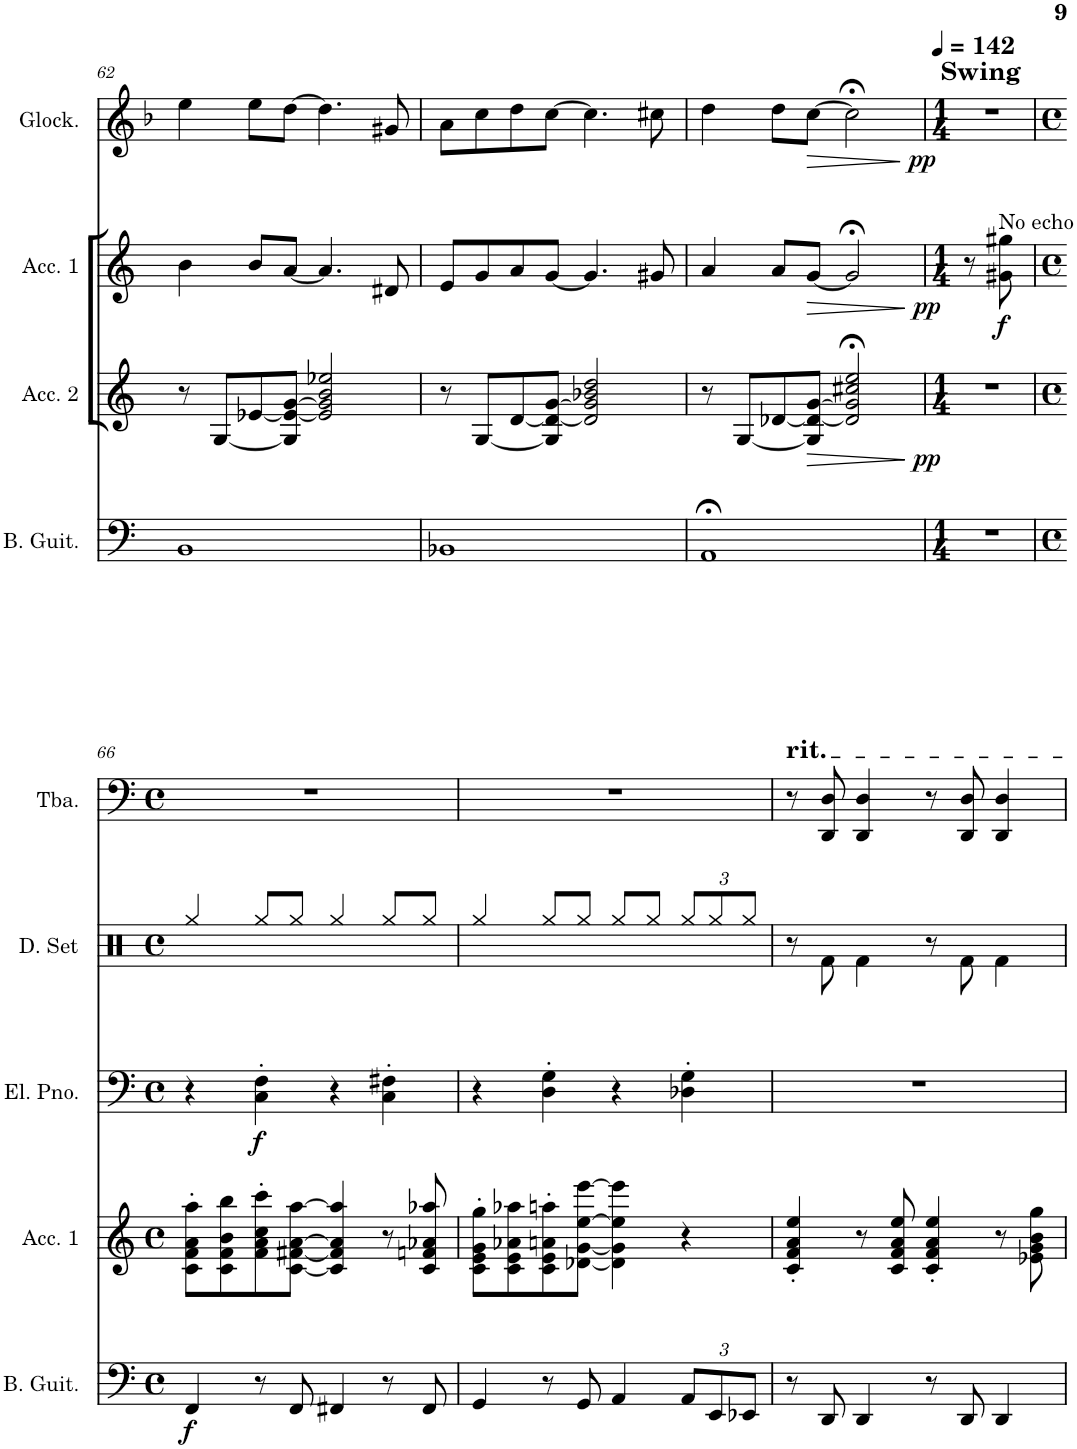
**kern	**dynam	**kern	**dynam	**kern	**kern	**dynam	**kern	**dynam	**kern	**dynam	**kern	**kern	**kern
*part9	*part9	*part8	*part8	*part7	*part6	*part6	*part5	*part5	*part4	*part4	*part3	*part2	*part1
*staff9	*staff9	*staff8	*staff8	*staff7	*staff6	*staff6	*staff5	*staff5	*staff4	*staff4	*staff3	*staff2	*staff1
*I"Bass Guitar	*	*I"Accordion 2	*	*I"Accordion	*I"Accordion 1	*	*I"Electric Piano	*	*I"Glockenspiel	*	*I"Tuba	*I"Ocarina	*I"Piccolo
*I'B. Guit.	*	*I'Acc. 2	*	*I'Acc	*I'Acc. 1	*	*I'El. Pno.	*	*I'Glock.	*	*I'Tba.	*I'Oc.	*I'Picc.
!!LO:PB:g=z
*clefF4	*	*clefG2	*	*clefG2	*clefG2	*	*clefF4	*	*clefG2	*	*clefF4	*clefG2	*clefG2
*	*	*	*	*	*	*	*	*	*	*	*	*	*Trd-7c-12
*k[]	*	*k[]	*	*k[]	*k[]	*	*k[]	*	*k[b-]	*	*k[]	*k[]	*k[]
*M4/4	*	*M4/4	*	*M4/4	*M4/4	*	*M4/4	*	*M4/4	*	*M4/4	*M4/4	*M4/4
*met(c)	*	*met(c)	*	*met(c)	*met(c)	*	*met(c)	*	*met(c)	*	*met(c)	*met(c)	*met(c)
=62	=62	=62	=62	=62	=62	=62	=62	=62	=62	=62	=62	=62	=62
1BB	.	8r	.	16a]	4b\	.	1r	.	4ee\	.	1r	1r	1r
.	.	.	.	4b	.	.	.	.	.	.	.	.	.
.	.	[8G/L	.	.	.	.	.	.	.	.	.	.	.
.	.	[8e-X/	.	.	8b/L	.	.	.	8ee\L	.	.	.	.
.	.	.	.	8b/L	.	.	.	.	.	.	.	.	.
.	.	8G/] 8e-/_ [8g/J	.	.	[8a/J	.	.	.	[8dd\J	.	.	.	.
.	.	.	.	[8a/J	.	.	.	.	.	.	.	.	.
.	.	2e-/] 2g/] 2b/ 2ee-X/	.	.	4.a/]	.	.	.	4.dd\]	.	.	.	.
.	.	.	.	4.a]	.	.	.	.	.	.	.	.	.
.	.	.	.	.	8d#X/	.	.	.	8g#X/	.	.	.	.
.	.	.	.	[16d#X	.	.	.	.	.	.	.	.	.
=63	=63	=63	=63	=63	=63	=63	=63	=63	=63	=63	=63	=63	=63
1BB-X	.	8r	.	16d#/KL]	8e/L	.	1r	.	8a\L	.	1r	1r	1r
.	.	.	.	8e/	.	.	.	.	.	.	.	.	.
.	.	[8G/L	.	.	8g/	.	.	.	8cc\	.	.	.	.
.	.	.	.	8g/J	.	.	.	.	.	.	.	.	.
.	.	[8d/	.	.	8a/	.	.	.	8dd\	.	.	.	.
.	.	.	.	8a/L	.	.	.	.	.	.	.	.	.
.	.	8G/] 8d/_ [8g/J	.	.	[8g/J	.	.	.	[8cc\J	.	.	.	.
.	.	.	.	[8g/J	.	.	.	.	.	.	.	.	.
.	.	2d/] 2g/] 2b-X/ 2dd/	.	.	4.g/]	.	.	.	4.cc\]	.	.	.	.
.	.	.	.	4.g]	.	.	.	.	.	.	.	.	.
.	.	.	.	.	8g#X/	.	.	.	8cc#X\	.	.	.	.
.	.	.	.	[16g#X	.	.	.	.	.	.	.	.	.
=64	=64	=64	=64	=64	=64	=64	=64	=64	=64	=64	=64	=64	=64
1AA;<	.	8r	.	16g#]	4a/	.	1r	.	4dd\	.	1r	1r	1r
.	.	.	.	4a	.	.	.	.	.	.	.	.	.
.	.	[8G/L	.	.	.	.	.	.	.	.	.	.	.
.	.	[8d-X/	.	.	8a/L	.	.	.	8dd\L	.	.	.	.
.	.	.	.	8a/L	.	.	.	.	.	.	.	.	.
!	!	!	!LO:HP:b	!	!	!LO:HP:b	!	!	!	!LO:HP:b	!	!	!
.	.	8G/] 8d-/_ [8g/J	>	.	[8g/J	>	.	.	[8cc\J	>	.	.	.
.	.	.	.	[8gn/J	.	.	.	.	.	.	.	.	.
!	!	!	!LO:DY:n=1:b	!	!	!LO:DY:n=1:b	!	!	!	!LO:DY:n=1:b	!	!	!
.	.	2d-/];< 2g/];< 2cc#X/;< 2ee/;<	] pp	.	2g;</]	] pp	.	.	2cc;<\]	] pp	.	.	.
.	.	.	.	4..g]	.	.	.	.	.	.	.	.	.
=65	=65	=65	=65	=65	=65	=65	=65	=65	=65	=65	=65	=65	=65
*M1/4	*	*M1/4	*	*M1/4	*M1/4	*	*M1/4	*	*M1/4	*	*M1/4	*M1/4	*M1/4
*	*	*	*	*	*	*	*	*	*	*	*	*	*MM142
!	!	!	!	!	!	!	!	!	!	!	!	!	!LO:TX:a:B:t=Swing
4r	.	4r	.	4r	8r	.	4r	.	4r	.	4r	4r	4r
!	!	!	!	!	!LO:TX:a:t=No echo	!	!	!	!	!	!	!	!
!	!	!	!	!	!	!LO:DY:b	!	!	!	!	!	!	!
.	.	.	.	.	8g#X\ 8gg#X\	f	.	.	.	.	.	.	.
!!LO:LB:g=z
=66	=66	=66	=66	=66	=66	=66	=66	=66	=66	=66	=66	=66	=66
*M4/4	*	*M4/4	*	*M4/4	*M4/4	*	*M4/4	*	*M4/4	*	*M4/4	*M4/4	*M4/4
*met(c)	*	*met(c)	*	*met(c)	*met(c)	*	*met(c)	*	*met(c)	*	*met(c)	*met(c)	*met(c)
!	!LO:DY:b	!	!	!	!	!	!	!	!	!	!	!	!
4FF/	f	1r	.	1r	8c\' 8f\' 8a\' 8aa\'L	.	4r	.	1r	.	1r	1r	1r
.	.	.	.	.	8c\ 8f\ 8b\ 8bb\	.	.	.	.	.	.	.	.
!	!	!	!	!	!	!	!	!LO:DY:b	!	!	!	!	!
8r	.	.	.	.	8f\' 8a\' 8cc\' 8ccc\'	.	4C\' 4F\'	f	.	.	.	.	.
8FF/	.	.	.	.	[8c\ [8f#X\ [8a\ [8aa\J	.	.	.	.	.	.	.	.
4FF#X/	.	.	.	.	4c/] 4f#/] 4a/] 4aa/]	.	4r	.	.	.	.	.	.
8r	.	.	.	.	8r	.	4C\' 4F#X\'	.	.	.	.	.	.
8FF#/	.	.	.	.	8c/ 8fn/ 8a-X/ 8aa-X/	.	.	.	.	.	.	.	.
=67	=67	=67	=67	=67	=67	=67	=67	=67	=67	=67	=67	=67	=67
4GG/	.	1r	.	1r	8c\' 8e\' 8g\' 8gg\'L	.	4r	.	1r	.	1r	1r	1r
.	.	.	.	.	8c\ 8e\ 8a-X\ 8aa-X\	.	.	.	.	.	.	.	.
8r	.	.	.	.	8c\' 8e\' 8an\' 8aan\'	.	4D\' 4G\'	.	.	.	.	.	.
8GG/	.	.	.	.	[8d-X\ [8g\ [8ee\ [8eee\J	.	.	.	.	.	.	.	.
4AA/	.	.	.	.	4d-\] 4g\] 4ee\] 4eee\]	.	4r	.	.	.	.	.	.
*Xbrackettup	*	*	*	*	*	*	*	*	*	*	*	*	*
12AA/L	.	.	.	.	4r	.	4D-X\' 4G\'	.	.	.	.	.	.
12EE/	.	.	.	.	.	.	.	.	.	.	.	.	.
12EE-X/J	.	.	.	.	.	.	.	.	.	.	.	.	.
=68	=68	=68	=68	=68	=68	=68	=68	=68	=68	=68	=68	=68	=68
!	!	!	!	!	!	!	!	!	!	!	!	!	!LO:TX:a:t=rit.
8r	.	1r	.	1r	4c/' 4f/' 4a/' 4ee/'	.	1r	.	1r	.	8r	1r	1r
8DD/	.	.	.	.	.	.	.	.	.	.	8DD/ 8D/	.	.
4DD/	.	.	.	.	8r	.	.	.	.	.	4DD/ 4D/	.	.
.	.	.	.	.	8c/ 8f/ 8a/ 8ee/	.	.	.	.	.	.	.	.
8r	.	.	.	.	4c/' 4f/' 4a/' 4ee/'	.	.	.	.	.	8r	.	.
8DD/	.	.	.	.	.	.	.	.	.	.	8DD/ 8D/	.	.
4DD/	.	.	.	.	8r	.	.	.	.	.	4DD/ 4D/	.	.
.	.	.	.	.	8e-X\ 8g\ 8b\ 8gg\	.	.	.	.	.	.	.	.
=	=	=	=	=	=	=	=	=	=	=	=	=	=
*-	*-	*-	*-	*-	*-	*-	*-	*-	*-	*-	*-	*-	*-
